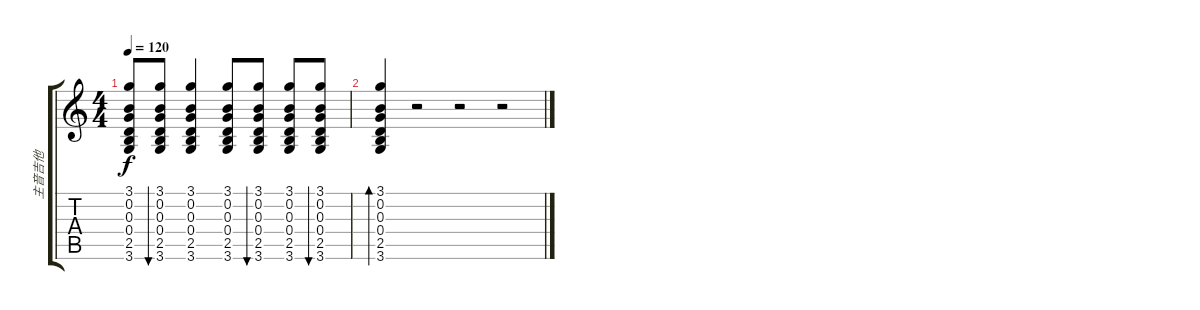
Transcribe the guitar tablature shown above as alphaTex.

\track ("主音吉他" "主音吉他") {instrument acousticguitarnylon}
\staff {score tabs}
\tuning (E4 B3 G3 D3 A2 E2) {hide}
\ts (4 4)
\tempo 120
\clef g2
\ks c
(3.1 0.2 0.3 0.4 2.5 3.6).8{dy f} (3.1 0.2 0.3 0.4 2.5 3.6).8{bu 240} (3.1 0.2 0.3 0.4 2.5 3.6).4 (3.1 0.2 0.3 0.4 2.5 3.6).8 (3.1 0.2 0.3 0.4 2.5 3.6).8{bu 240} (3.1 0.2 0.3 0.4 2.5 3.6).8 (3.1 0.2 0.3 0.4 2.5 3.6).8{bu 240} |
(3.1 0.2 0.3 0.4 2.5 3.6).4{bd 480} r.2 r.2 r.2
